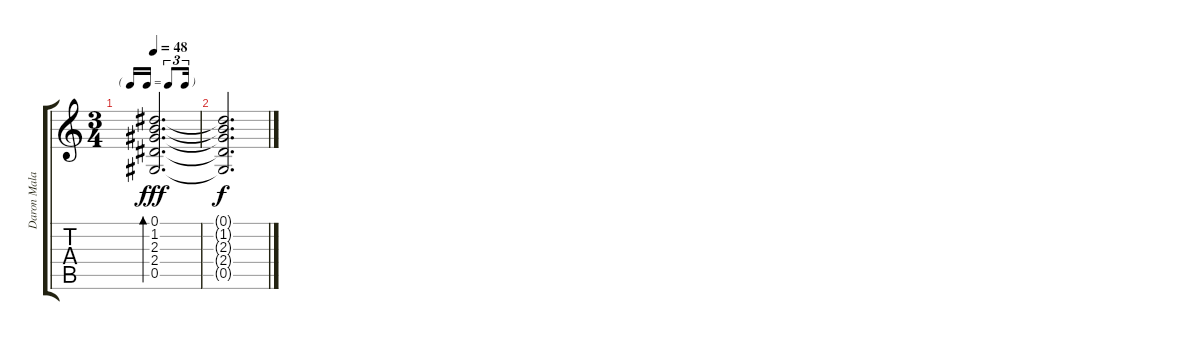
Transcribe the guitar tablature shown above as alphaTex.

\track ("Daron Malakian" "Daron Mala") {instrument electricguitarclean}
\staff {score tabs}
\tuning (Eb4 Bb3 Gb3 Db3 Ab2 Db2) {hide}
\ts (3 4)
\tf triplet16th
\tempo 48
\clef g2
\ks c
(0.1 1.2 2.3 2.4 0.5).2{d bd 120 dy fff} |
(0.1{t} 1.2{t} 2.3{t} 2.4{t} 0.5{t}).2{d dy f}
